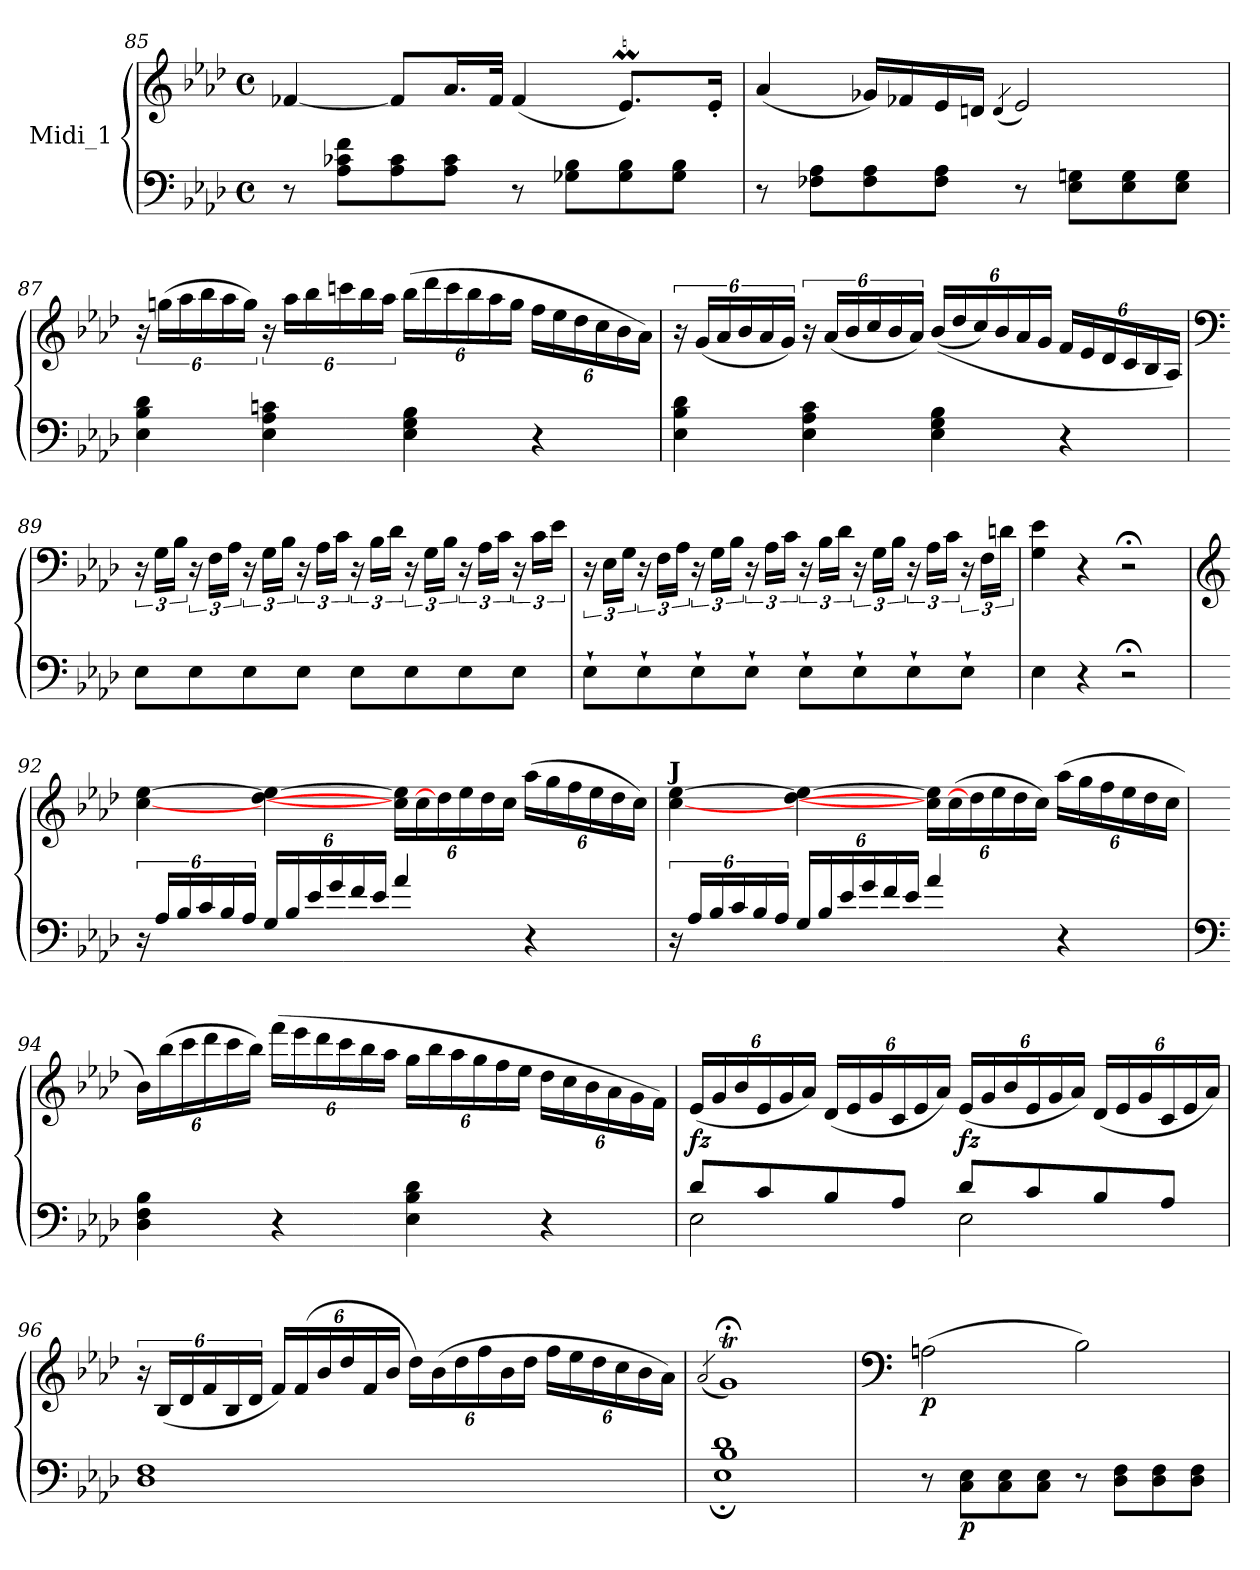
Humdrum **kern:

**kern	**kern	**dynam
*part1	*part1	*part1
*staff2	*staff1	*staff1/2
*I"Midi_1	*	*
*clefF4	*clefG2	*
*k[b-e-a-d-]	*k[b-e-a-d-]	*
*A-:	*A-:	*
*M4/4	*M4/4	*
*met(c)	*met(c)	*
=85	=85	=85
8r	[4f-X/	.
8A-\ 8c-X\ 8f\L	.	.
8A-\ 8c-\	8f-/L]	.
8A-\ 8c-\J	16.a-/L	.
.	32f-/JJk	.
8r	(4f-/	.
8G-X\ 8B-\L	.	.
8G-\ 8B-\	8.e-M/L)	.
8G-\ 8B-\J	.	.
.	16e-'/Jk	.
!!LO:LB:g=z
=86	=86	=86
8r	(4a-/	.
8F-X\ 8A-\L	.	.
8F-\ 8A-\	16g-X/LL)	.
.	16f-X/	.
8F-\ 8A-\J	16e-/	.
.	16dn/JJ	.
.	(4qd/	.
8r	2e-/)	.
8E-\ 8Gni\L	.	.
8E-\ 8G\	.	.
8E-\ 8G\J	.	.
=87	=87	=87
4E-\ 4B-\ 4d-i\	24r	.
.	(>24ggni\LL	.
.	24aa-\	.
*	*Xbrackettup	*
.	24bb-\	.
.	24aa-\	.
.	24gg\JJ)	.
*	*brackettup	*
4E-\ 4A-\ 4cni\	24r	.
.	24aa-\LL	.
.	24bb-\	.
*	*Xbrackettup	*
.	24cccni\	.
.	24bb-\	.
.	24aa-\JJ	.
4E-\ 4G\ 4B-\	(>24bb-\LL	.
.	24ddd-\	.
.	24ccc\	.
.	24bb-\	.
.	24aa-\	.
.	24gg\JJ	.
4r	24ff\LL	.
.	24ee-\	.
.	24dd-\	.
.	24cc\	.
.	24b-\	.
.	24a-\JJ)	.
!!LO:LB:g=z
=88	=88	=88
*	*brackettup	*
4E-\ 4B-\ 4d-\	24r	.
.	(24g/LL	.
.	24a-/	.
*	*Xbrackettup	*
.	24b-/	.
.	24a-/	.
.	24g/JJ)	.
*	*brackettup	*
4E-\ 4A-\ 4c\	24r	.
.	(24a-/LL	.
.	24b-/	.
*	*Xbrackettup	*
.	24cc/	.
.	24b-/	.
.	24a-/JJ)	.
4E-\ 4G\ 4B-\	((24b-/LL	.
.	24dd-/	.
.	24cc/)	.
.	24b-/	.
.	24a-/	.
.	24g/JJ	.
4r	24f/LL	.
.	24e-/	.
.	24d-/	.
.	24c/	.
.	24B-/	.
.	24A-/JJ)	.
=89	=89	=89
*	*clefF4	*
*	*brackettup	*
8E-\L	24r	.
.	24G\LL	.
.	24B-\JJ	.
8E-\	24r	.
.	24F\LL	.
.	24A-\JJ	.
8E-\	24r	.
.	24G\LL	.
.	24B-\JJ	.
8E-\J	24r	.
.	24A-\LL	.
.	24c\JJ	.
8E-\L	24r	.
.	24B-\LL	.
.	24d-\JJ	.
8E-\	24r	.
.	24G\LL	.
.	24B-\JJ	.
8E-\	24r	.
.	24A-\LL	.
.	24c\JJ	.
8E-\J	24r	.
.	24c\LL	.
.	24e-\JJ	.
!!LO:PB:g=z
=90	=90	=90
8E-`\L	24r	.
.	24E-\LL	.
.	24G\JJ	.
8E-`\	24r	.
.	24F\LL	.
.	24A-\JJ	.
8E-`\	24r	.
.	24G\LL	.
.	24B-\JJ	.
8E-`\J	24r	.
.	24A-\LL	.
.	24c\JJ	.
8E-`\L	24r	.
.	24B-\LL	.
.	24d-\JJ	.
8E-`\	24r	.
.	24G\LL	.
.	24B-\JJ	.
8E-`\	24r	.
.	24A-\LL	.
.	24c\JJ	.
8E-`\J	24r	.
.	24F\LL	.
.	24dn\JJ	.
=91	=91	=91
4E-\	4G\ 4e-\	.
4r	4r	.
2r;<	2r;<	.
!!LO:LB:g=z
=92	=92	=92
*	*clefG2	*
24r	[4cc\ [4ee-\	.
24A-/LL	.	.
24B-/	.	.
*Xbrackettup	*	*
24c/	.	.
24B-/	.	.
24A-/JJ	.	.
24G/LL	[4dd-\ 4ee-\_	.
24B-/	.	.
24e-/	.	.
24g/	.	.
24f/	.	.
24e-/JJ	.	.
*	*Xbrackettup	*
4a-/	24cc\] 24ee-\]LL	.
.	24cc\	.
.	24dd-\]	.
.	24ee-\	.
.	24dd-\	.
.	24cc\JJ	.
4r	(>24aa-\LL	.
.	24gg\	.
.	24ff\	.
.	24ee-\	.
.	24dd-\	.
.	24cc\JJ)	.
!!LO:LB:g=z
=93	=93	=93
*brackettup	*	*
!	!LO:TX:a:B:t=J	!
24r	[4cc\ [4ee-\	.
24A-/LL	.	.
24B-/	.	.
*Xbrackettup	*	*
24c/	.	.
24B-/	.	.
24A-/JJ	.	.
24G/LL	[4dd-\ 4ee-\_	.
24B-/	.	.
24e-/	.	.
24g/	.	.
24f/	.	.
24e-/JJ	.	.
4a-/	24cc\] 24ee-\]LL	.
.	(>24cc\	.
.	24dd-\]	.
.	24ee-\	.
.	24dd-\	.
.	24cc\JJ)	.
4r	(>24aa-\LL	.
.	24gg\	.
.	24ff\	.
.	24ee-\	.
.	24dd-\	.
.	24cc\JJ	.
!!LO:PB:g=z
=94	=94	=94
*clefF4	*	*
4D-\ 4F\ 4B-\	24b-\LL)	.
.	(>24bb-\	.
.	24ccc\	.
.	24ddd-\	.
.	24ccc\	.
.	24bb-\JJ)	.
4r	(>24fff\LL	.
.	24eee-\	.
.	24ddd-\	.
.	24ccc\	.
.	24bb-\	.
.	24aa-\JJ	.
4E-\ 4B-\ 4d-\	24gg\LL	.
.	24bb-\	.
.	24aa-\	.
.	24gg\	.
.	24ff\	.
.	24ee-\JJ	.
4r	24dd-\LL	.
.	24cc\	.
.	24b-\	.
.	24a-\	.
.	24g\	.
.	24f\JJ)	.
!!LO:LB:g=z
=95	=95	=95
*^	*	*
!	!	!	!LO:DY:b
8d-/L	2E-\	(24e-/LL	fz
.	.	24g/	.
.	.	24b-/	.
8c/	.	24e-/	.
.	.	24g/	.
.	.	24a-/JJ)	.
8B-/	.	(24d-/LL	.
.	.	24e-/	.
.	.	24g/	.
8A-/J	.	24c/	.
.	.	24e-/	.
.	.	24a-/JJ)	.
!	!	!	!LO:DY:b
8d-/L	2E-\	(24e-/LL	fz
.	.	24g/	.
.	.	24b-/	.
8c/	.	24e-/	.
.	.	24g/	.
.	.	24a-/JJ)	.
8B-/	.	(24d-/LL	.
.	.	24e-/	.
.	.	24g/	.
8A-/J	.	24c/	.
.	.	24e-/	.
.	.	24a-/JJ)	.
=96	=96	=96	=96
*	*	*brackettup	*
1F	1D-	24r	.
.	.	(24B-/LL	.
.	.	24d-/	.
*	*	*Xbrackettup	*
.	.	24f/	.
.	.	24B-/	.
.	.	24d-/JJ	.
.	.	24f/LL)	.
.	.	(24f/	.
.	.	24b-/	.
.	.	24dd-/	.
.	.	24f/	.
.	.	24b-/JJ	.
.	.	24dd-\LL)	.
.	.	(>24b-\	.
.	.	24dd-\	.
.	.	24ff\	.
.	.	24b-\	.
.	.	24dd-\JJ	.
.	.	24ff\LL	.
.	.	24ee-\	.
.	.	24dd-\	.
.	.	24cc\	.
.	.	24b-\	.
.	.	24a-\JJ)	.
=97	=97	=97	=97
.	.	(2qa-/	.
1B-	1E-; 1d-;	1g;<t)	.
*v	*v	*	*
!!LO:LB:g=z
=98	=98	=98
*	*clefF4	*
*^	*	*
!	!	!	!LO:DY:b
*v	*v	*	*
8r	(>2An\	p
!	!	!LO:DY:b=2
8C\ 8E-\L	.	p
8C\ 8E-\	.	.
8C\ 8E-\J	.	.
8r	2B-\)	.
8D-\ 8F\L	.	.
8D-\ 8F\	.	.
8D-\ 8F\J	.	.
=	=	=
*-	*-	*-
